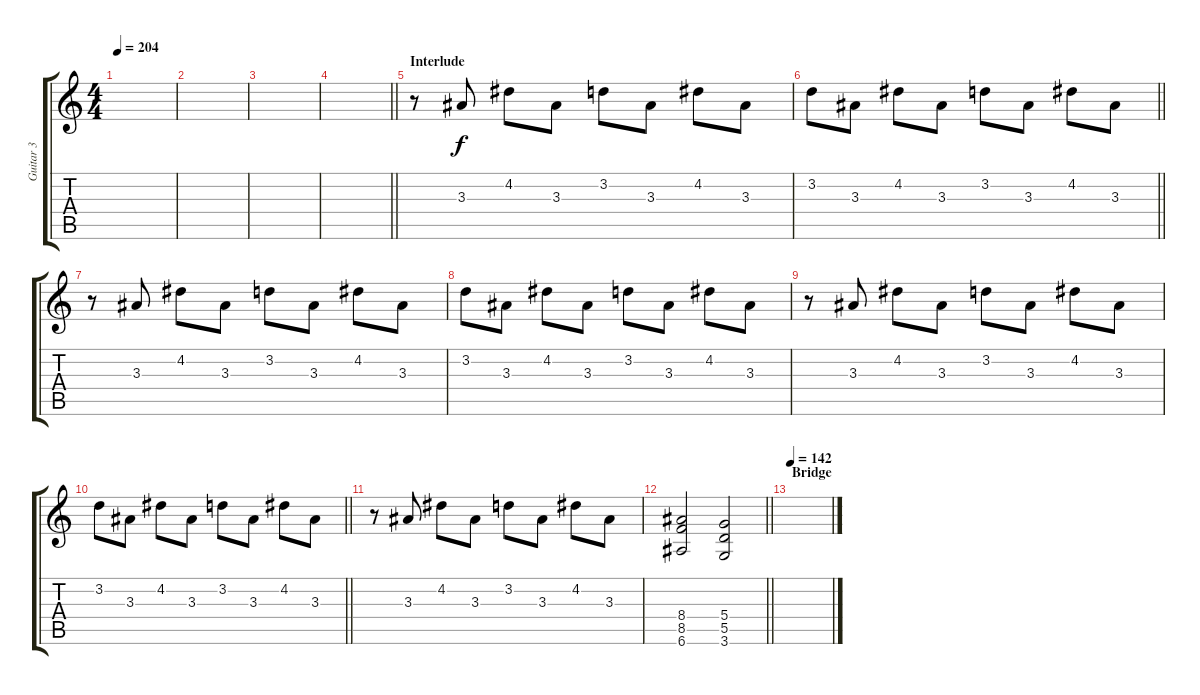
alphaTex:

\track ("Guitar 3" "Guitar 3") {instrument distortionguitar}
\staff {score tabs}
\tuning (E4 B3 G3 D3 A2 E2) {hide}
\ts (4 4)
\tempo 204
\clef g2
\ks c
|
|
|
\barLineRight lightlight
|
\section ("" "Interlude")
r.8 3.3.8 4.2.8 3.3.8 3.2.8 3.3.8 4.2.8 3.3.8 |
\barLineRight lightlight
3.2.8 3.3.8 4.2.8 3.3.8 3.2.8 3.3.8 4.2.8 3.3.8 |
r.8 3.3.8 4.2.8 3.3.8 3.2.8 3.3.8 4.2.8 3.3.8 |
3.2.8 3.3.8 4.2.8 3.3.8 3.2.8 3.3.8 4.2.8 3.3.8 |
r.8 3.3.8 4.2.8 3.3.8 3.2.8 3.3.8 4.2.8 3.3.8 |
\barLineRight lightlight
3.2.8 3.3.8 4.2.8 3.3.8 3.2.8 3.3.8 4.2.8 3.3.8 |
r.8 3.3.8 4.2.8 3.3.8 3.2.8 3.3.8 4.2.8 3.3.8 |
\barLineRight lightlight
(8.4 8.5 6.6).2 (5.4 5.5 3.6).2 |
\section ("" "Bridge")
\tempo 142
